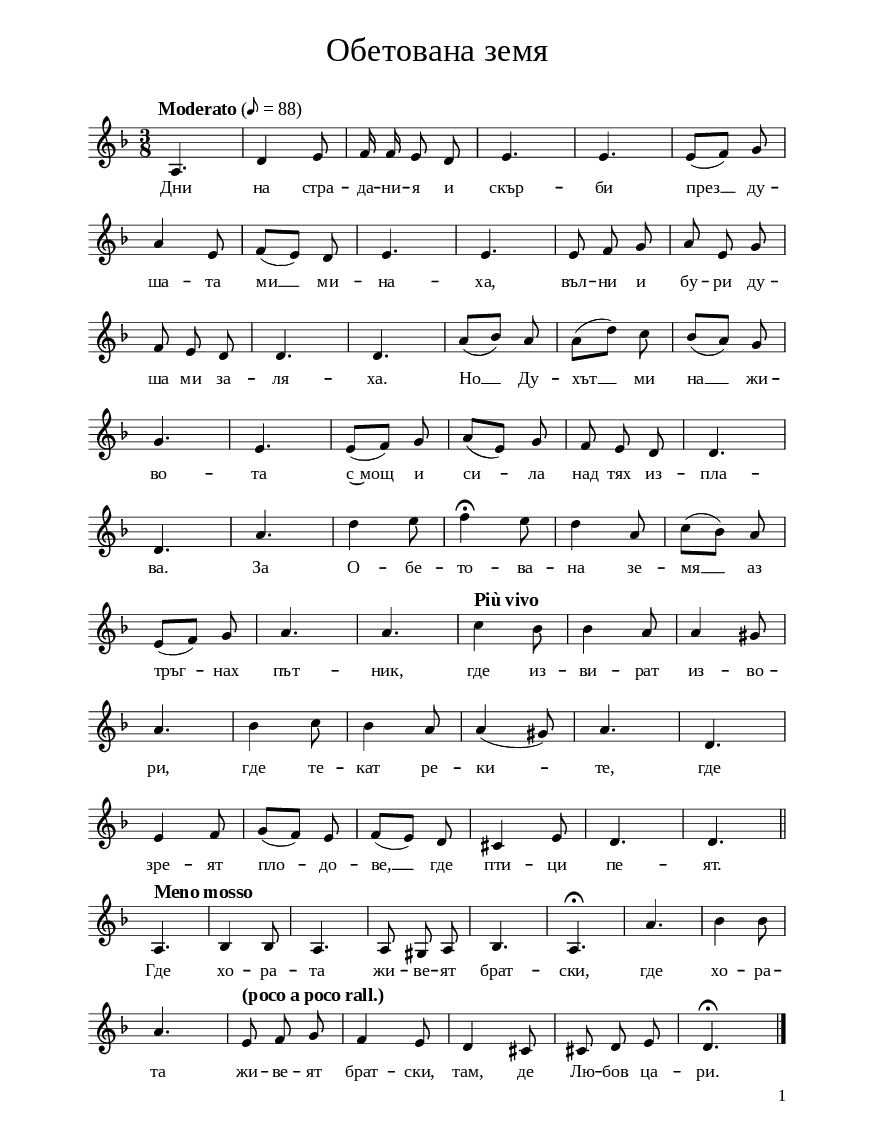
\version "2.24.3"

\include "include/globals.ily"

\bookpart {
  \label #'ref134
  \tocItem \markup "Обетована земя"
  \paper {
    print-all-headers = ##t
    print-page-number = ##t
    print-first-page-number = ##t

    % put page numbers on the bottom
    oddHeaderMarkup = \markup ""
    evenHeaderMarkup = \markup ""
    oddFooterMarkup = \markup
    \fill-line {
      ""
      \if \should-print-page-number \fromproperty #'page:page-number-string
    }
    evenFooterMarkup = \markup
    \fill-line {
      \if \should-print-page-number \fromproperty #'page:page-number-string
      ""
    }

    left-margin = 1.5\cm
    right-margin = 1.5\cm
    top-margin = 1.6\cm
    bottom-margin = 1.2\cm
    ragged-bottom = ##t % do not spread the staves to fill the whole vertical space

    % change distance between staves
    system-system-spacing =
    #'((basic-distance . 9.5)
       (minimum-distance . 6)
       (padding . 1)
       (stretchability . 12))
  }
  \score {
    \include "include/score-layout.ily"


    \new Voice \relative c' {
      \clef treble
      \key d \minor
      \time 3/8
      \tempoFunc "Moderato" 8 "88"
      \autoBeamOff
      a4. | % 2
      d4  e8 | % 3
      f16  f16  e8  d8 | % 4
      e4. | % 5
      e4. | % 6
      e8 ( [  f8 ) ]  g8 \break | % 7
      a4  e8 | % 8
      f8 ( [  e8 ) ]  d8 | % 9
      e4. |
      e4. | % 11
      e8  f8  g8 | % 12
      a8  e8  g8 \break | % 13
      f8  e8  d8 | % 14
      d4. | % 15
      d4. | % 16
      a'8 ( [  bes8 ) ]  a8 | % 17
      a8 ( [  d8 ) ]  c8 | % 18
      bes8 ( [  a8 ) ]  g8 \break | % 19
      g4. |
      e4. | % 21
      e8 ( [  f8 ) ]  g8 | % 22
      a8 ( [  e8 ) ]  g8 | % 23
      f8  e8  d8 | % 24
      d4. \break | % 25
      d4. | % 26
      a'4. | % 27
      d4  e8 | % 28
      f4 ^\fermata  e8 | % 29
      d4  a8 |
      c8 ( [  bes8 ) ]  a8 \break | % 31
      e8 ( [  f8 ) ]  g8 | % 32
      a4. | % 33
      a4. | % 34
      \tempo "Più vivo" c4 bes8 | % 35
      bes4  a8 | % 36
      a4  gis8 \break | % 37
      a4. | % 38
      bes4  c8 | % 39
      bes4  a8 |
      a4 (  gis8 ) | % 41
      a4. | % 42
      d,4. \break | % 43
      e4  f8 | % 44
      g8 ( [  f8 ) ]  e8 | % 45
      f8 ( [  e8 ) ]  d8 | % 46
      cis4  e8 | % 47
      d4. | % 48
      d4. \break | \bar "||" % 49
      \tempo "Meno mosso" a4. |
      bes4  bes8 | % 51
      a4. | % 52
      a8  gis8  a8 | % 53
      bes4. | % 54
      a4. ^\fermata | % 55
      a'4. | % 56
      bes4  bes8 \break | % 57
      a4. | % 58
      \tempo "(poco a poco rall.)" e8 f8
      g8 | % 59
      f4  e8 |
      d4  cis8 | % 61
      cis8  d8  e8 | % 62
      d4. ^\fermata \bar "|."
    }

    \addlyrics {
      Дни на стра -- да -- ни -- я и
      скър -- би през __  ду -- ша -- та
      ми __  ми -- на -- ха, въл -- ни и
      бу -- ри ду -- ша ми за -- ля -- ха.
      Но __   Ду -- хът __  ми на __ жи
      -- во -- та с~мощ  и си -- ла
      над тях из -- пла -- ва. За О --
      бе -- то -- ва -- на зе -- мя __  аз
      тръг -- нах път -- ник, где из
      -- ви -- рат из -- во -- ри, где те --
      кат ре -- ки -- те, где зре --
      ят пло -- до -- ве, __ где пти
      -- ци пе -- ят. Где хо -- ра -- та
      жи -- ве -- ят брат -- ски, где хо
      -- ра -- та жи -- ве -- ят брат --
      ски, там, де Лю -- бов ца -- ри.}

      \header {
        title = \titleFunc "Обетована земя" "Obetovana zemja"
      }

      \midi{}

    } % score


  } % bookpart
